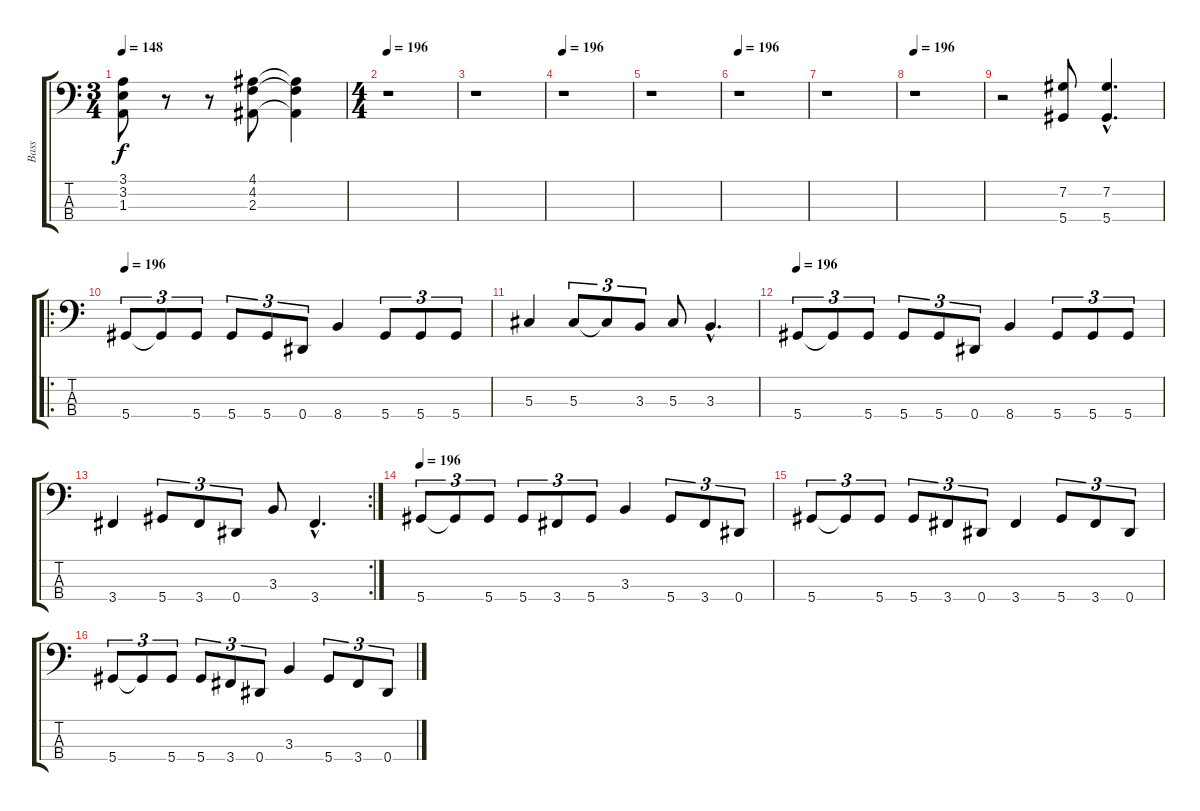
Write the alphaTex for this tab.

\track ("Bass" "Bass") {instrument electricbassfinger}
\staff {score tabs}
\tuning (Gb2 Db2 Ab1 Eb1) {hide}
\ts (3 4)
\tempo 148
\clef f4
\ks c
(3.1 3.2 1.3).8{dy f} r.8 r.8 (4.1 4.2 2.3).8 (4.1{t} 4.2{t} 2.3{t}).4 |
\ts (4 4)
\tempo 196
r.1 |
r.1 |
\tempo 196
r.1 |
r.1 |
\tempo 196
r.1 |
r.1 |
\tempo 196
r.1 |
r.2 (7.2 5.4).8 (7.2{hac} 5.4{hac}).4{d} |
\ro
\tempo 196
5.4.8{tu (3 2)} 5.4{t}.8{tu (3 2)} 5.4.8{tu (3 2)} 5.4.8{tu (3 2)} 5.4.8{tu (3 2)} 0.4.8{tu (3 2)} 8.4.4 5.4.8{tu (3 2)} 5.4.8{tu (3 2)} 5.4.8{tu (3 2)} |
5.3.4 5.3.8{tu (3 2)} 5.3{t}.8{tu (3 2)} 3.3.8{tu (3 2)} 5.3.8 3.3{hac}.4{d} |
\tempo 196
5.4.8{tu (3 2)} 5.4{t}.8{tu (3 2)} 5.4.8{tu (3 2)} 5.4.8{tu (3 2)} 5.4.8{tu (3 2)} 0.4.8{tu (3 2)} 8.4.4 5.4.8{tu (3 2)} 5.4.8{tu (3 2)} 5.4.8{tu (3 2)} |
\rc 2
3.4.4 5.4.8{tu (3 2)} 3.4.8{tu (3 2)} 0.4.8{tu (3 2)} 3.3.8 3.4{hac}.4{d} |
\tempo 196
5.4.8{tu (3 2)} 5.4{t}.8{tu (3 2)} 5.4.8{tu (3 2)} 5.4.8{tu (3 2)} 3.4.8{tu (3 2)} 5.4.8{tu (3 2)} 3.3.4 5.4.8{tu (3 2)} 3.4.8{tu (3 2)} 0.4.8{tu (3 2)} |
5.4.8{tu (3 2)} 5.4{t}.8{tu (3 2)} 5.4.8{tu (3 2)} 5.4.8{tu (3 2)} 3.4.8{tu (3 2)} 0.4.8{tu (3 2)} 3.4.4 5.4.8{tu (3 2)} 3.4.8{tu (3 2)} 0.4.8{tu (3 2)} |
5.4.8{tu (3 2)} 5.4{t}.8{tu (3 2)} 5.4.8{tu (3 2)} 5.4.8{tu (3 2)} 3.4.8{tu (3 2)} 0.4.8{tu (3 2)} 3.3.4 5.4.8{tu (3 2)} 3.4.8{tu (3 2)} 0.4.8{tu (3 2)}
